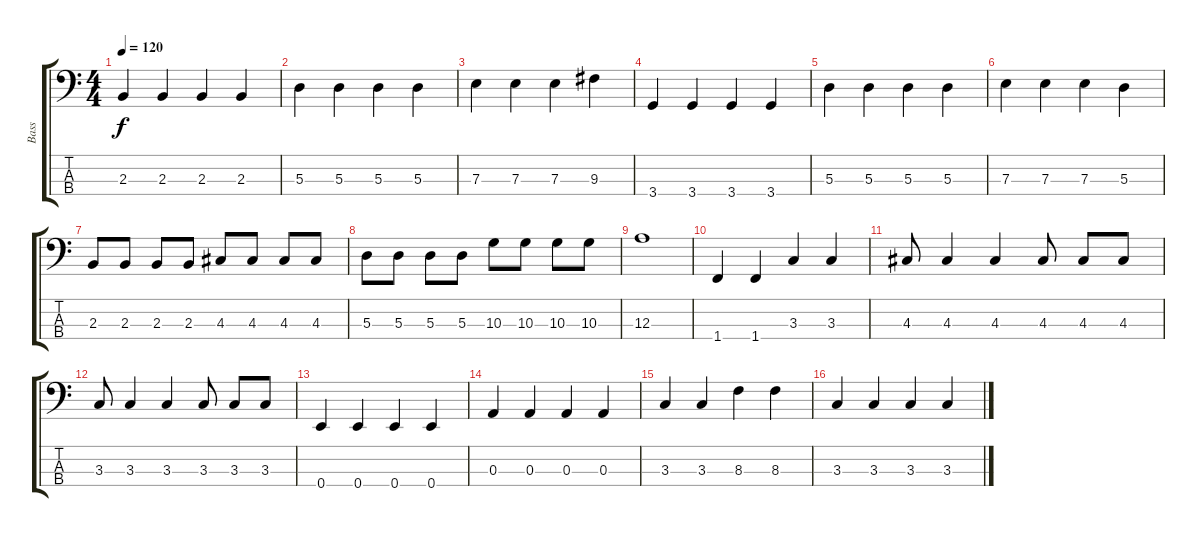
\track ("Bass" "Bass") {instrument electricbassfinger}
\staff {score tabs}
\tuning (G2 D2 A1 E1) {hide}
\ts (4 4)
\tempo 120
\clef f4
\ks c
2.3.4{dy f} 2.3.4 2.3.4 2.3.4 |
5.3.4 5.3.4 5.3.4 5.3.4 |
7.3.4 7.3.4 7.3.4 9.3.4 |
3.4.4 3.4.4 3.4.4 3.4.4 |
5.3.4 5.3.4 5.3.4 5.3.4 |
7.3.4 7.3.4 7.3.4 5.3.4 |
2.3.8 2.3.8 2.3.8 2.3.8 4.3.8 4.3.8 4.3.8 4.3.8 |
5.3.8 5.3.8 5.3.8 5.3.8 10.3.8 10.3.8 10.3.8 10.3.8 |
12.3.1 |
1.4.4 1.4.4 3.3.4 3.3.4 |
4.3.8 4.3.4 4.3.4 4.3.8 4.3.8 4.3.8 |
3.3.8 3.3.4 3.3.4 3.3.8 3.3.8 3.3.8 |
0.4.4 0.4.4 0.4.4 0.4.4 |
0.3.4 0.3.4 0.3.4 0.3.4 |
3.3.4 3.3.4 8.3.4 8.3.4 |
3.3.4 3.3.4 3.3.4 3.3.4
